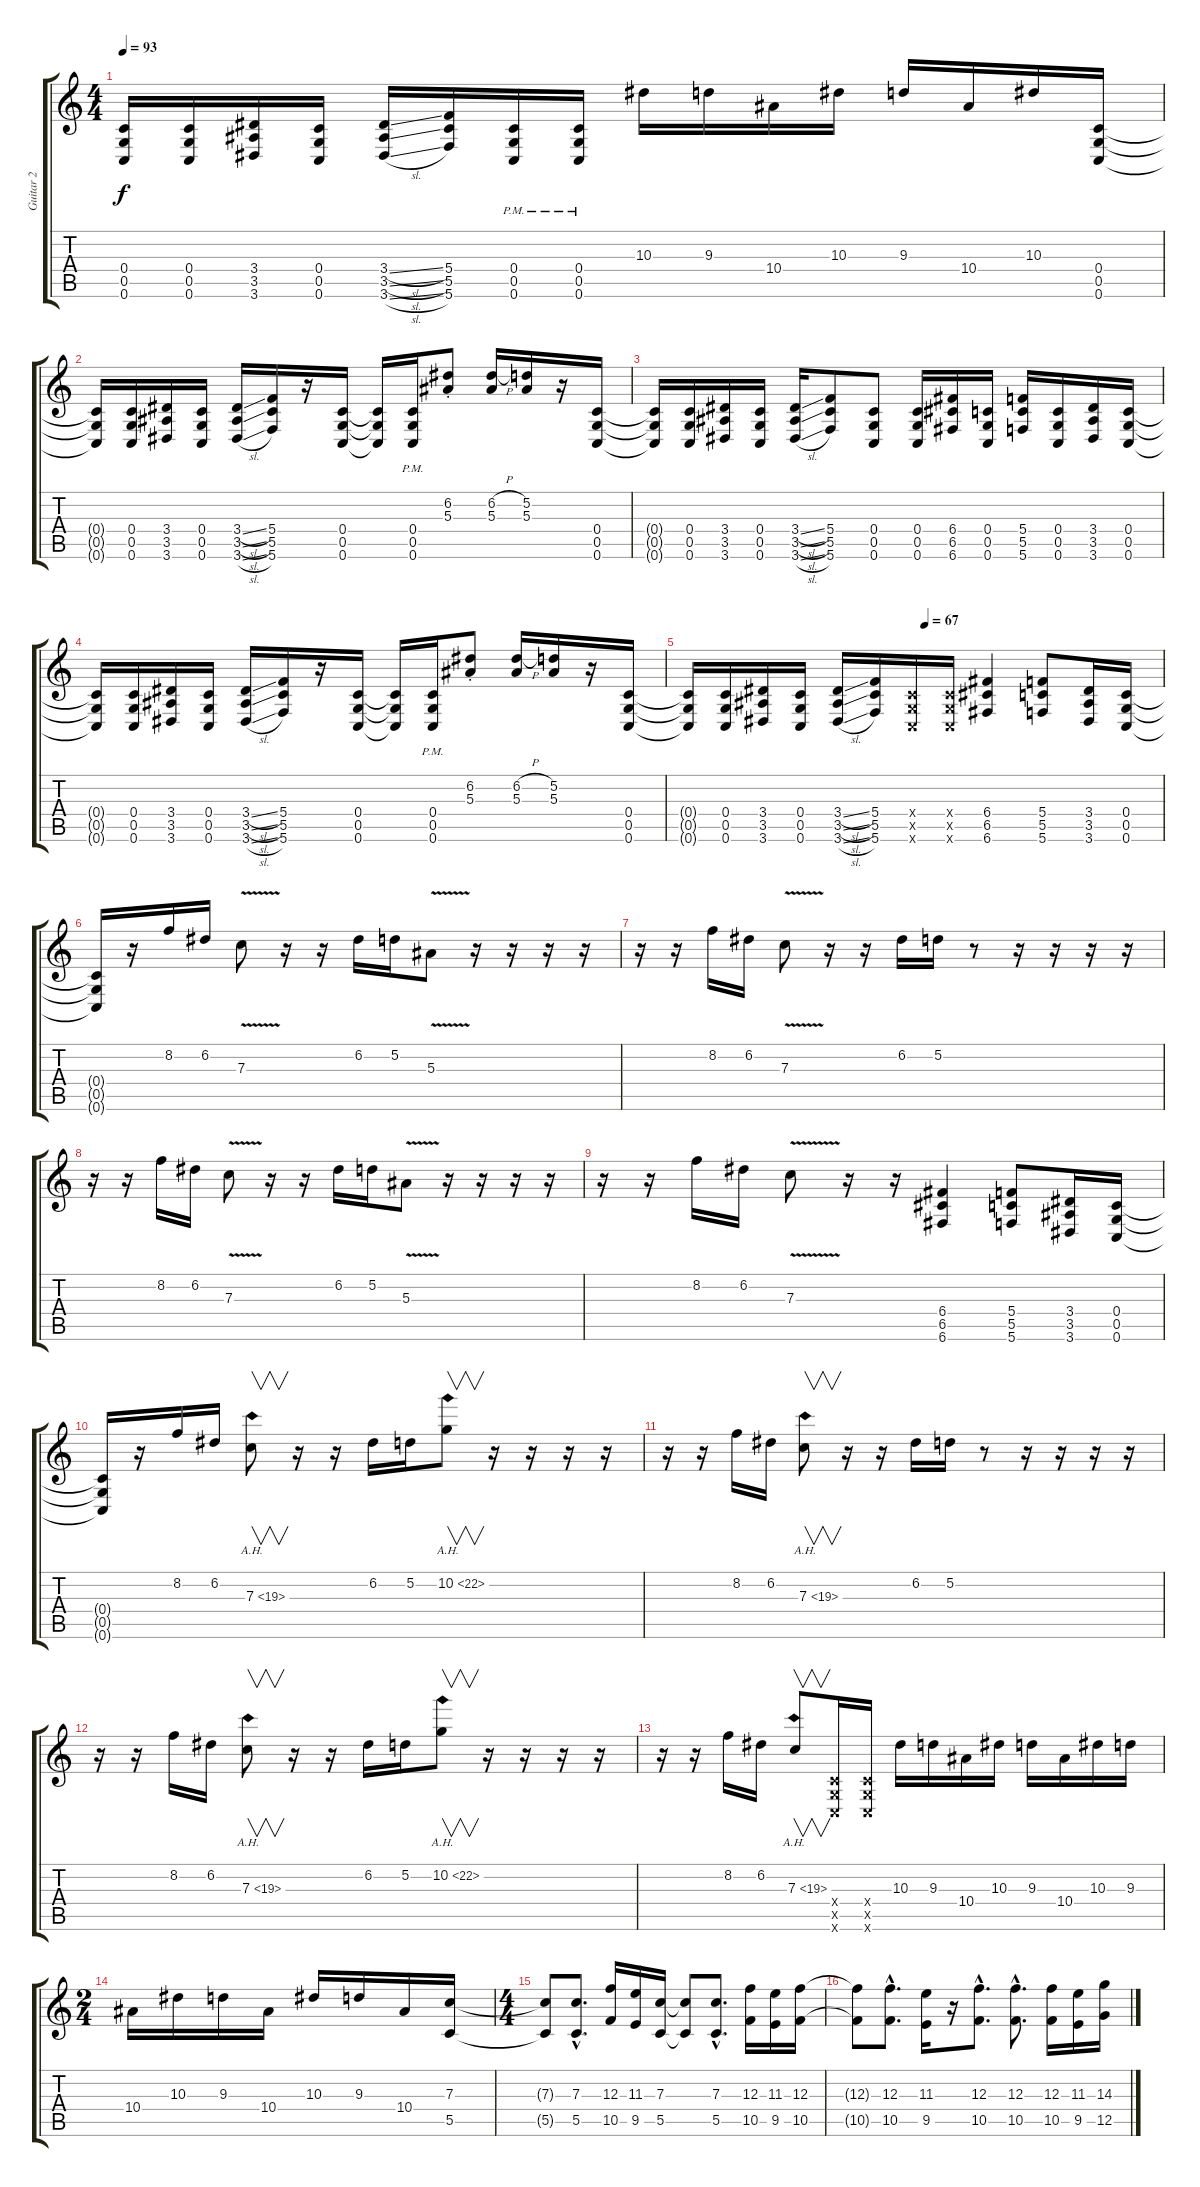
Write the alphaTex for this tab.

\track ("Guitar 2" "Guitar 2") {instrument distortionguitar}
\staff {score tabs}
\tuning (D4 A3 F3 C3 G2 C2) {hide}
\ts (4 4)
\tempo 93
\clef g2
\ks c
(0.4{t} 0.5{t} 0.6{t}).16{dy f} (0.4 0.5 0.6).16 (3.4 3.5 3.6).16 (0.4 0.5 0.6).16 (3.4{sl} 3.5{sl} 3.6{sl}).16 (5.4 5.5 5.6).16 (0.4{pm} 0.5{pm} 0.6{pm}).16 (0.4{pm} 0.5{pm} 0.6{pm}).16 10.3.16 9.3.16 10.4.16 10.3.16 9.3.16 10.4.16 10.3.16 (0.4 0.5 0.6).16 |
(0.4{t} 0.5{t} 0.6{t}).16 (0.4 0.5 0.6).16 (3.4 3.5 3.6).16 (0.4 0.5 0.6).16 (3.4{sl} 3.5{sl} 3.6{sl}).16 (5.4 5.5 5.6).16 r.16 (0.4 0.5 0.6).16 (0.4{t} 0.5{t} 0.6{t}).16 (0.4{pm} 0.5{pm} 0.6{pm}).16 (6.2{st} 5.3{st}).8 (6.2{h} 5.3).16 (5.2 5.3).16 r.16 (0.4 0.5 0.6).16 |
(0.4{t} 0.5{t} 0.6{t}).16 (0.4 0.5 0.6).16 (3.4 3.5 3.6).16 (0.4 0.5 0.6).16 (3.4{sl} 3.5{sl} 3.6{sl}).16 (5.4 5.5 5.6).8 (0.4 0.5 0.6).8 (0.4 0.5 0.6).16 (6.4 6.5 6.6).16 (0.4 0.5 0.6).16 (5.4 5.5 5.6).16 (0.4 0.5 0.6).16 (3.4 3.5 3.6).16 (0.4 0.5 0.6).16 |
(0.4{t} 0.5{t} 0.6{t}).16 (0.4 0.5 0.6).16 (3.4 3.5 3.6).16 (0.4 0.5 0.6).16 (3.4{sl} 3.5{sl} 3.6{sl}).16 (5.4 5.5 5.6).16 r.16 (0.4 0.5 0.6).16 (0.4{t} 0.5{t} 0.6{t}).16 (0.4{pm} 0.5{pm} 0.6{pm}).16 (6.2{st} 5.3{st}).8 (6.2{h} 5.3).16 (5.2 5.3).16 r.16 (0.4 0.5 0.6).16 |
\tempo (67 0.5)
(0.4{t} 0.5{t} 0.6{t}).16 (0.4 0.5 0.6).16 (3.4 3.5 3.6).16 (0.4 0.5 0.6).16 (3.4{sl} 3.5{sl} 3.6{sl}).16 (5.4 5.5 5.6).16 (0.4{x} 0.5{x} 0.6{x}).16 (0.4{x} 0.5{x} 0.6{x}).16 (6.4 6.5 6.6).4 (5.4 5.5 5.6).8 (3.4 3.5 3.6).16 (0.4 0.5 0.6).16 |
(0.4{t} 0.5{t} 0.6{t}).16 r.16 8.2.16 6.2.16 7.3{v}.8 r.16 r.16 6.2.16 5.2.16 5.3{v}.8 r.16 r.16 r.16 r.16 |
r.16 r.16 8.2.16 6.2.16 7.3{v}.8 r.16 r.16 6.2.16 5.2.16 r.8 r.16 r.16 r.16 r.16 |
r.16 r.16 8.2.16 6.2.16 7.3{v}.8 r.16 r.16 6.2.16 5.2.16 5.3{v}.8 r.16 r.16 r.16 r.16 |
r.16 r.16 8.2.16 6.2.16 7.3{v}.8 r.16 r.16 (6.4 6.5 6.6).4 (5.4 5.5 5.6).8 (3.4 3.5 3.6).16 (0.4 0.5 0.6).16 |
(0.4{t} 0.5{t} 0.6{t}).16 r.16 8.2.16 6.2.16 7.3{ah 12}.8{v} r.16 r.16 6.2.16 5.2.16 10.2{ah 12}.8{v} r.16 r.16 r.16 r.16 |
r.16 r.16 8.2.16 6.2.16 7.3{ah 12}.8{v} r.16 r.16 6.2.16 5.2.16 r.8 r.16 r.16 r.16 r.16 |
r.16 r.16 8.2.16 6.2.16 7.3{ah 12}.8{v} r.16 r.16 6.2.16 5.2.16 10.2{ah 12}.8{v} r.16 r.16 r.16 r.16 |
r.16 r.16 8.2.16 6.2.16 7.3{ah 12}.8{v} (0.4{x} 0.5{x} 0.6{x}).16 (0.4{x} 0.5{x} 0.6{x}).16 10.3.16 9.3.16 10.4.16 10.3.16 9.3.16 10.4.16 10.3.16 9.3.16 |
\ts (2 4)
10.4.16 10.3.16 9.3.16 10.4.16 10.3.16 9.3.16 10.4.16 (7.3 5.5).16 |
\ts (4 4)
(7.3{t} 5.5{t}).8 (7.3{hac} 5.5{hac}).8{d} (12.3 10.5).16 (11.3 9.5).16 (7.3 5.5).16 (7.3{t} 5.5{t}).8 (7.3{hac} 5.5{hac}).8{d} (12.3 10.5).16 (11.3 9.5).16 (12.3 10.5).16 |
(12.3{t} 10.5{t}).8 (12.3{hac} 10.5{hac}).8{d} (11.3 9.5).16 r.16 (12.3{hac} 10.5{hac}).8{d} (12.3{hac} 10.5{hac}).8{d} (12.3 10.5).16 (11.3 9.5).16 (14.3 12.5).16
